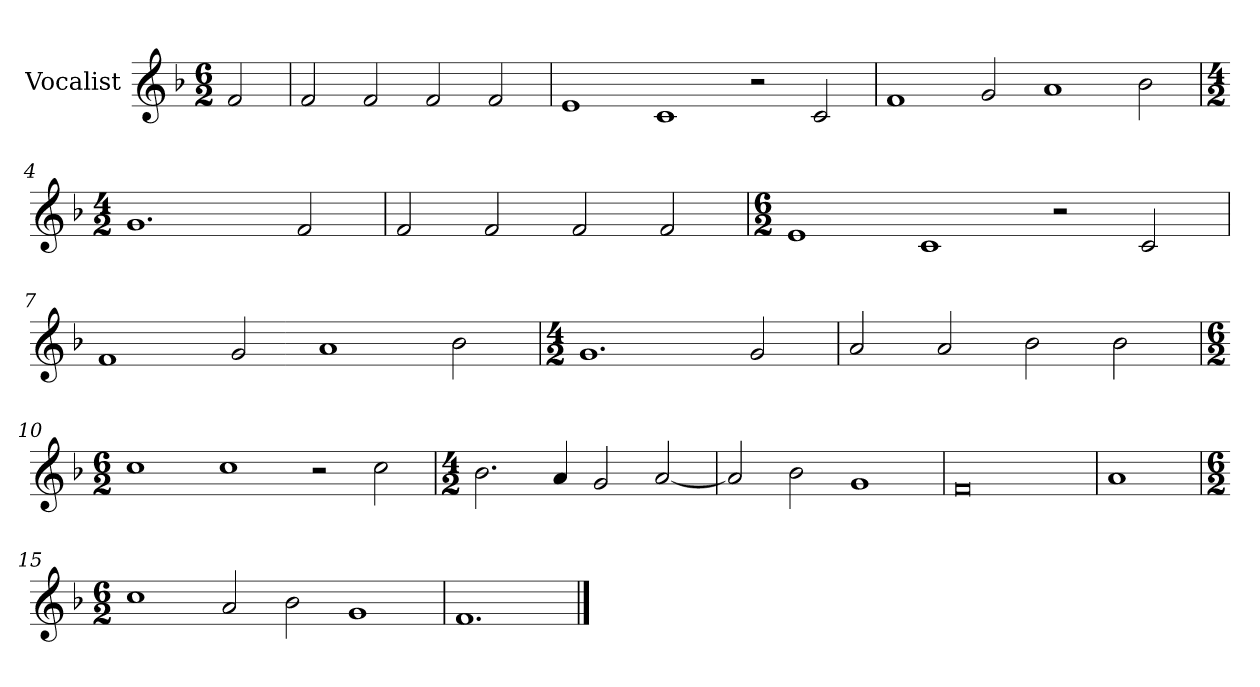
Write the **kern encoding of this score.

**kern
*part1
*staff1
*I"Vocalist
*k[b-]
*F:
*M6/2
=
2f
=1
2f
2f
2f
2f
=2
1e
1c
2r
2c
=3
1f
2g
1a
2b-
=4
*M4/2
1.g
2f
=5
2f
2f
2f
2f
=6
*M6/2
1e
1c
2r
2c
=7
1f
2g
1a
2b-
=8
*M4/2
1.g
2g
=9
2a
2a
2b-
2b-
=10
*M6/2
1cc
1cc
2r
2cc
=11
*M4/2
2.b-
4a
2g
[2a
=12
2a]
2b-
1g
=13
0f
=14
1a
=15
*M6/2
1cc
2a
2b-
1g
=16
1.f
==
*-
